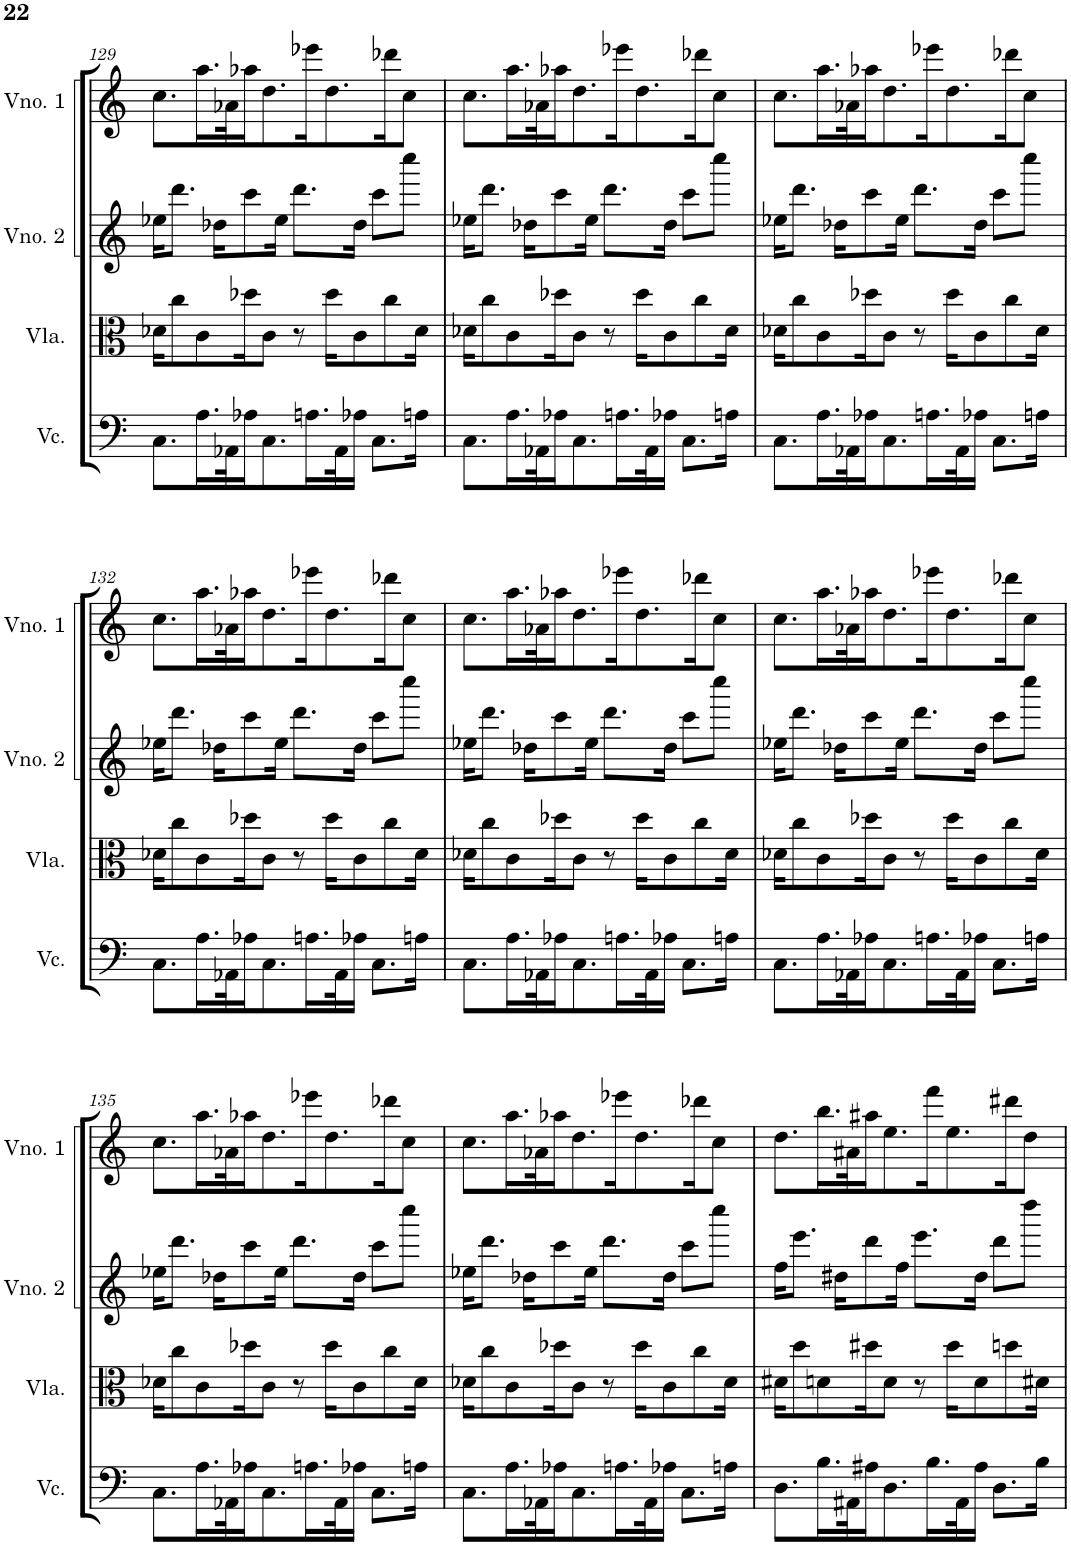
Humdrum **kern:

**kern	**kern	**kern	**kern
*part4	*part3	*part2	*part1
*staff4	*staff3	*staff2	*staff1
*I"Violoncelo	*I"Viola	*I"Violino 2	*I"Violino 1
*I'Vc.	*I'Vla.	*I'Vno. 2	*I'Vno. 1
!!LO:PB:g=z
*clefF4	*clefC3	*clefG2	*clefG2
*k[]	*k[]	*k[]	*k[]
*M4/4	*M4/4	*M4/4	*M4/4
=129	=129	=129	=129
8.C\L	16d-X\KL	16ee-X\KL	8.cc\L
.	8cc\	8.ddd\J	.
16.A\L	8c\	.	16.aa\L
.	.	16dd-X\KL	.
32AA-X\K	.	.	32a-X\K
16A-X\J	16dd-X\K	8ccc\	16aa-X\J
8.C\	8c\J	.	8.dd\
.	.	16ee-\Jk	.
.	8r	8.ddd\L	.
16.An\L	.	.	16eee-X\K
.	16dd-\KL	.	8.dd\
32AA-\K	.	.	.
16A-X\JJ	8c\	16dd-\Jk	.
8.C\L	.	8ccc\L	.
.	8cc\	.	16ddd-X\K
.	.	8cccc\J	8cc\J
16An\Jk	16d-\Jk	.	.
=130	=130	=130	=130
8.C\L	16d-X\KL	16ee-X\KL	8.cc\L
.	8cc\	8.ddd\J	.
16.A\L	8c\	.	16.aa\L
.	.	16dd-X\KL	.
32AA-X\K	.	.	32a-X\K
16A-X\J	16dd-X\K	8ccc\	16aa-X\J
8.C\	8c\J	.	8.dd\
.	.	16ee-\Jk	.
.	8r	8.ddd\L	.
16.An\L	.	.	16eee-X\K
.	16dd-\KL	.	8.dd\
32AA-\K	.	.	.
16A-X\JJ	8c\	16dd-\Jk	.
8.C\L	.	8ccc\L	.
.	8cc\	.	16ddd-X\K
.	.	8cccc\J	8cc\J
16An\Jk	16d-\Jk	.	.
=131	=131	=131	=131
8.C\L	16d-X\KL	16ee-X\KL	8.cc\L
.	8cc\	8.ddd\J	.
16.A\L	8c\	.	16.aa\L
.	.	16dd-X\KL	.
32AA-X\K	.	.	32a-X\K
16A-X\J	16dd-X\K	8ccc\	16aa-X\J
8.C\	8c\J	.	8.dd\
.	.	16ee-\Jk	.
.	8r	8.ddd\L	.
16.An\L	.	.	16eee-X\K
.	16dd-\KL	.	8.dd\
32AA-\K	.	.	.
16A-X\JJ	8c\	16dd-\Jk	.
8.C\L	.	8ccc\L	.
.	8cc\	.	16ddd-X\K
.	.	8cccc\J	8cc\J
16An\Jk	16d-\Jk	.	.
!!LO:LB:g=z
=132	=132	=132	=132
8.C\L	16d-X\KL	16ee-X\KL	8.cc\L
.	8cc\	8.ddd\J	.
16.A\L	8c\	.	16.aa\L
.	.	16dd-X\KL	.
32AA-X\K	.	.	32a-X\K
16A-X\J	16dd-X\K	8ccc\	16aa-X\J
8.C\	8c\J	.	8.dd\
.	.	16ee-\Jk	.
.	8r	8.ddd\L	.
16.An\L	.	.	16eee-X\K
.	16dd-\KL	.	8.dd\
32AA-\K	.	.	.
16A-X\JJ	8c\	16dd-\Jk	.
8.C\L	.	8ccc\L	.
.	8cc\	.	16ddd-X\K
.	.	8cccc\J	8cc\J
16An\Jk	16d-\Jk	.	.
=133	=133	=133	=133
8.C\L	16d-X\KL	16ee-X\KL	8.cc\L
.	8cc\	8.ddd\J	.
16.A\L	8c\	.	16.aa\L
.	.	16dd-X\KL	.
32AA-X\K	.	.	32a-X\K
16A-X\J	16dd-X\K	8ccc\	16aa-X\J
8.C\	8c\J	.	8.dd\
.	.	16ee-\Jk	.
.	8r	8.ddd\L	.
16.An\L	.	.	16eee-X\K
.	16dd-\KL	.	8.dd\
32AA-\K	.	.	.
16A-X\JJ	8c\	16dd-\Jk	.
8.C\L	.	8ccc\L	.
.	8cc\	.	16ddd-X\K
.	.	8cccc\J	8cc\J
16An\Jk	16d-\Jk	.	.
=134	=134	=134	=134
8.C\L	16d-X\KL	16ee-X\KL	8.cc\L
.	8cc\	8.ddd\J	.
16.A\L	8c\	.	16.aa\L
.	.	16dd-X\KL	.
32AA-X\K	.	.	32a-X\K
16A-X\J	16dd-X\K	8ccc\	16aa-X\J
8.C\	8c\J	.	8.dd\
.	.	16ee-\Jk	.
.	8r	8.ddd\L	.
16.An\L	.	.	16eee-X\K
.	16dd-\KL	.	8.dd\
32AA-\K	.	.	.
16A-X\JJ	8c\	16dd-\Jk	.
8.C\L	.	8ccc\L	.
.	8cc\	.	16ddd-X\K
.	.	8cccc\J	8cc\J
16An\Jk	16d-\Jk	.	.
!!LO:LB:g=z
=135	=135	=135	=135
8.C\L	16d-X\KL	16ee-X\KL	8.cc\L
.	8cc\	8.ddd\J	.
16.A\L	8c\	.	16.aa\L
.	.	16dd-X\KL	.
32AA-X\K	.	.	32a-X\K
16A-X\J	16dd-X\K	8ccc\	16aa-X\J
8.C\	8c\J	.	8.dd\
.	.	16ee-\Jk	.
.	8r	8.ddd\L	.
16.An\L	.	.	16eee-X\K
.	16dd-\KL	.	8.dd\
32AA-\K	.	.	.
16A-X\JJ	8c\	16dd-\Jk	.
8.C\L	.	8ccc\L	.
.	8cc\	.	16ddd-X\K
.	.	8cccc\J	8cc\J
16An\Jk	16d-\Jk	.	.
=136	=136	=136	=136
8.C\L	16d-X\KL	16ee-X\KL	8.cc\L
.	8cc\	8.ddd\J	.
16.A\L	8c\	.	16.aa\L
.	.	16dd-X\KL	.
32AA-X\K	.	.	32a-X\K
16A-X\J	16dd-X\K	8ccc\	16aa-X\J
8.C\	8c\J	.	8.dd\
.	.	16ee-\Jk	.
.	8r	8.ddd\L	.
16.An\L	.	.	16eee-X\K
.	16dd-\KL	.	8.dd\
32AA-\K	.	.	.
16A-X\JJ	8c\	16dd-\Jk	.
8.C\L	.	8ccc\L	.
.	8cc\	.	16ddd-X\K
.	.	8cccc\J	8cc\J
16An\Jk	16d-\Jk	.	.
=137	=137	=137	=137
8.D\L	16d#X\KL	16ff\KL	8.dd\L
.	8dd\	8.eee\J	.
16.B\L	8dn\	.	16.bb\L
.	.	16dd#X\KL	.
32AA#X\K	.	.	32a#X\K
16A#X\J	16dd#X\K	8ddd\	16aa#X\J
8.D\	8d\J	.	8.ee\
.	.	16ff\Jk	.
.	8r	8.eee\L	.
16.B\L	.	.	16fff\K
.	16dd#\KL	.	8.ee\
32AA#\K	.	.	.
16A#\JJ	8d\	16dd#\Jk	.
8.D\L	.	8ddd\L	.
.	8ddn\	.	16ddd#X\K
.	.	8dddd\J	8dd\J
16B\Jk	16d#X\Jk	.	.
=	=	=	=
*-	*-	*-	*-
